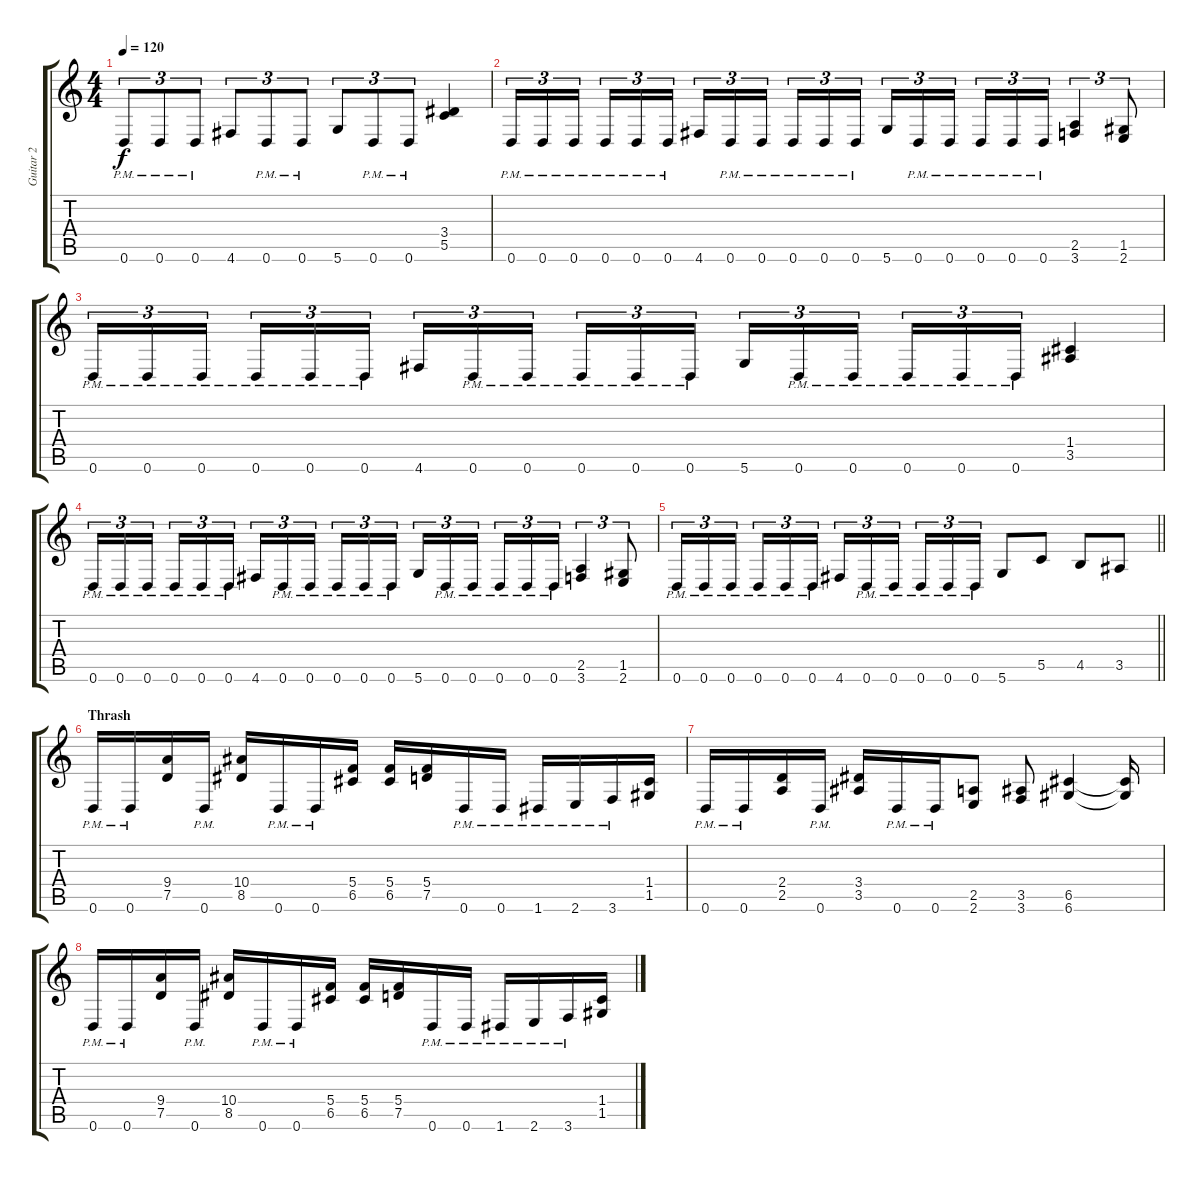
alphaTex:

\track ("Guitar 2" "Guitar 2") {instrument overdrivenguitar}
\staff {score tabs}
\tuning (D4 A3 F3 C3 G2 D2) {hide}
\ts (4 4)
\tempo 120
\clef g2
\ks c
0.6{pm}.8{tu (3 2) dy f} 0.6{pm}.8{tu (3 2)} 0.6{pm}.8{tu (3 2)} 4.6.8{tu (3 2)} 0.6{pm}.8{tu (3 2)} 0.6{pm}.8{tu (3 2)} 5.6.8{tu (3 2)} 0.6{pm}.8{tu (3 2)} 0.6{pm}.8{tu (3 2)} (3.4 5.5).4 |
0.6{pm}.16{tu (3 2)} 0.6{pm}.16{tu (3 2)} 0.6{pm}.16{tu (3 2) beam splitsecondary} 0.6{pm}.16{tu (3 2)} 0.6{pm}.16{tu (3 2)} 0.6{pm}.16{tu (3 2)} 4.6.16{tu (3 2)} 0.6{pm}.16{tu (3 2)} 0.6{pm}.16{tu (3 2) beam splitsecondary} 0.6{pm}.16{tu (3 2)} 0.6{pm}.16{tu (3 2)} 0.6{pm}.16{tu (3 2)} 5.6.16{tu (3 2)} 0.6{pm}.16{tu (3 2)} 0.6{pm}.16{tu (3 2) beam splitsecondary} 0.6{pm}.16{tu (3 2)} 0.6{pm}.16{tu (3 2)} 0.6{pm}.16{tu (3 2)} (2.5 3.6).4{tu (3 2)} (1.5 2.6).8{tu (3 2)} |
0.6{pm}.16{tu (3 2)} 0.6{pm}.16{tu (3 2)} 0.6{pm}.16{tu (3 2) beam splitsecondary} 0.6{pm}.16{tu (3 2)} 0.6{pm}.16{tu (3 2)} 0.6{pm}.16{tu (3 2)} 4.6.16{tu (3 2)} 0.6{pm}.16{tu (3 2)} 0.6{pm}.16{tu (3 2) beam splitsecondary} 0.6{pm}.16{tu (3 2)} 0.6{pm}.16{tu (3 2)} 0.6{pm}.16{tu (3 2)} 5.6.16{tu (3 2)} 0.6{pm}.16{tu (3 2)} 0.6{pm}.16{tu (3 2) beam splitsecondary} 0.6{pm}.16{tu (3 2)} 0.6{pm}.16{tu (3 2)} 0.6{pm}.16{tu (3 2)} (1.4 3.5).4 |
0.6{pm}.16{tu (3 2)} 0.6{pm}.16{tu (3 2)} 0.6{pm}.16{tu (3 2) beam splitsecondary} 0.6{pm}.16{tu (3 2)} 0.6{pm}.16{tu (3 2)} 0.6{pm}.16{tu (3 2)} 4.6.16{tu (3 2)} 0.6{pm}.16{tu (3 2)} 0.6{pm}.16{tu (3 2) beam splitsecondary} 0.6{pm}.16{tu (3 2)} 0.6{pm}.16{tu (3 2)} 0.6{pm}.16{tu (3 2)} 5.6.16{tu (3 2)} 0.6{pm}.16{tu (3 2)} 0.6{pm}.16{tu (3 2) beam splitsecondary} 0.6{pm}.16{tu (3 2)} 0.6{pm}.16{tu (3 2)} 0.6{pm}.16{tu (3 2)} (2.5 3.6).4{tu (3 2)} (1.5 2.6).8{tu (3 2)} |
\barLineRight lightlight
0.6{pm}.16{tu (3 2)} 0.6{pm}.16{tu (3 2)} 0.6{pm}.16{tu (3 2) beam splitsecondary} 0.6{pm}.16{tu (3 2)} 0.6{pm}.16{tu (3 2)} 0.6{pm}.16{tu (3 2)} 4.6.16{tu (3 2)} 0.6{pm}.16{tu (3 2)} 0.6{pm}.16{tu (3 2) beam splitsecondary} 0.6{pm}.16{tu (3 2)} 0.6{pm}.16{tu (3 2)} 0.6{pm}.16{tu (3 2)} 5.6.8 5.5.8 4.5.8 3.5.8 |
\section ("" "Thrash")
0.6{pm}.16 0.6{pm}.16 (9.4 7.5).16 0.6{pm}.16 (10.4 8.5).16 0.6{pm}.16 0.6{pm}.16 (5.4 6.5).16 (5.4 6.5).16 (5.4 7.5).16 0.6{pm}.16 0.6{pm}.16 1.6{pm}.16 2.6{pm}.16 3.6{pm}.16 (1.4 1.5).16 |
0.6{pm}.16 0.6{pm}.16 (2.4 2.5).16 0.6{pm}.16 (3.4 3.5).16 0.6{pm}.16 0.6{pm}.16 (2.5 2.6).8 (3.5 3.6).8 (6.5 6.6).4 (6.5{t} 6.6{t}).16 |
0.6{pm}.16 0.6{pm}.16 (9.4 7.5).16 0.6{pm}.16 (10.4 8.5).16 0.6{pm}.16 0.6{pm}.16 (5.4 6.5).16 (5.4 6.5).16 (5.4 7.5).16 0.6{pm}.16 0.6{pm}.16 1.6{pm}.16 2.6{pm}.16 3.6{pm}.16 (1.4 1.5).16
